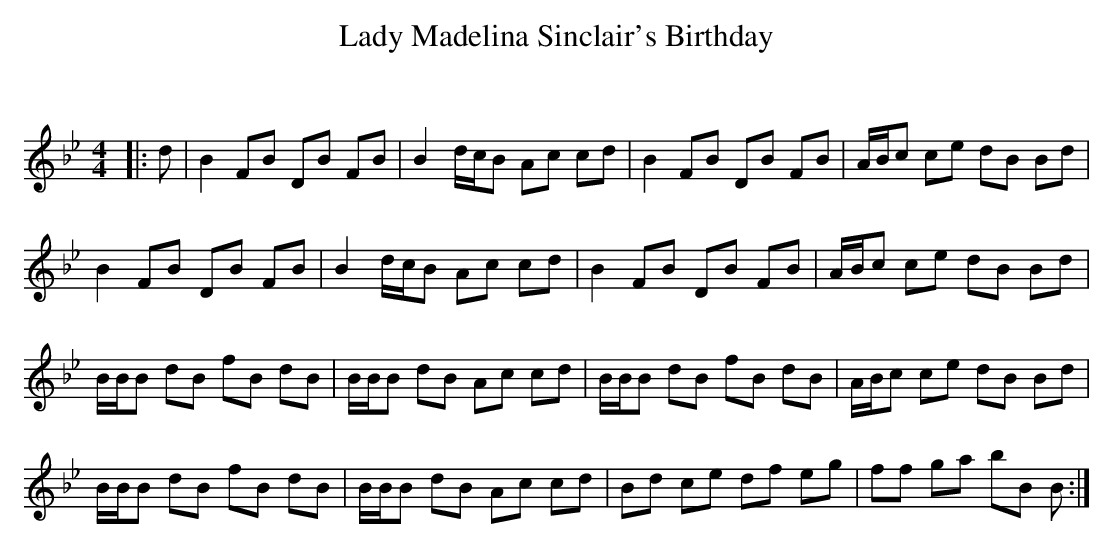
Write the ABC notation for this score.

X:1
T: Lady Madelina Sinclair's Birthday
C:
Q: 232
K:Bb
M:4/4
L:1/8
|:d|B2 FB DB FB|B2 d1/2c1/2B Ac cd|B2 FB DB FB|A1/2B1/2c ce dB Bd|
B2 FB DB FB|B2 d1/2c1/2B Ac cd|B2 FB DB FB|A1/2B1/2c ce dB Bd|
B1/2B1/2B dB fB dB|B1/2B1/2B dB Ac cd|B1/2B1/2B dB fB dB|A1/2B1/2c ce dB Bd|
B1/2B1/2B dB fB dB|B1/2B1/2B dB Ac cd|Bd ce df eg|ff ga bB B:|
